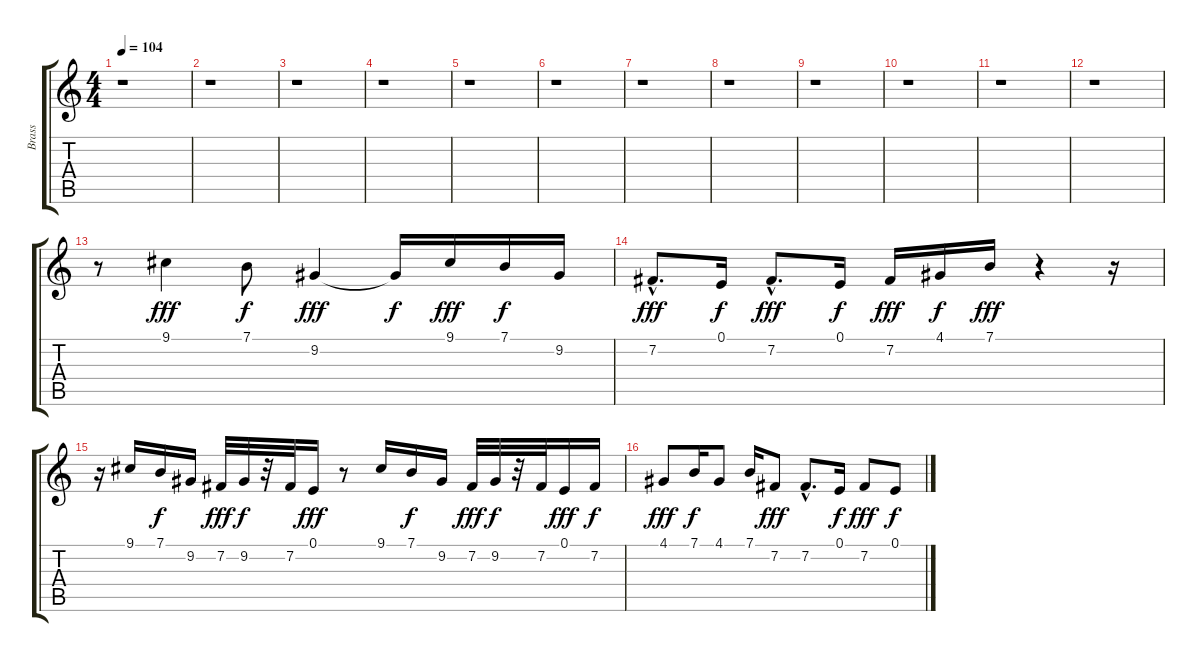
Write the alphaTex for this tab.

\track ("Brass   " "Brass   ") {instrument drawbarorgan}
\staff {score tabs}
\tuning (E4 B3 G3 D3 A2 E2) {hide}
\ts (4 4)
\tempo 104
\clef g2
\ks c
r.1{dy fff} |
r.1 |
r.1 |
r.1 |
r.1 |
r.1 |
r.1 |
r.1 |
r.1 |
r.1 |
r.1 |
r.1 |
r.8 9.1.4 7.1.8{dy f} 9.2.4{dy fff} 9.2{t}.16{dy f} 9.1.16{dy fff} 7.1.16{dy f} 9.2.16 |
7.2{hac}.8{d dy fff} 0.1.16{dy f} 7.2{hac}.8{d dy fff} 0.1.16{dy f} 7.2.16{dy fff} 4.1.16{dy f} 7.1.16{dy fff} r.4 r.16 |
r.16 9.1.16 7.1.16{dy f} 9.2.16 7.2.32{dy fff} 9.2.32{dy f} r.32 7.2.32 0.1.16{dy fff} r.8 9.1.16 7.1.16{dy f} 9.2.16 7.2.32{dy fff} 9.2.32{dy f} r.32 7.2.32 0.1.16{dy fff} 7.2.16{dy f} |
4.1.8{dy fff} 7.1.16{dy f} 4.1.8 7.1.16 7.2.8{dy fff} 7.2{hac}.8{d} 0.1.16{dy f} 7.2.8{dy fff} 0.1.8{dy f}
